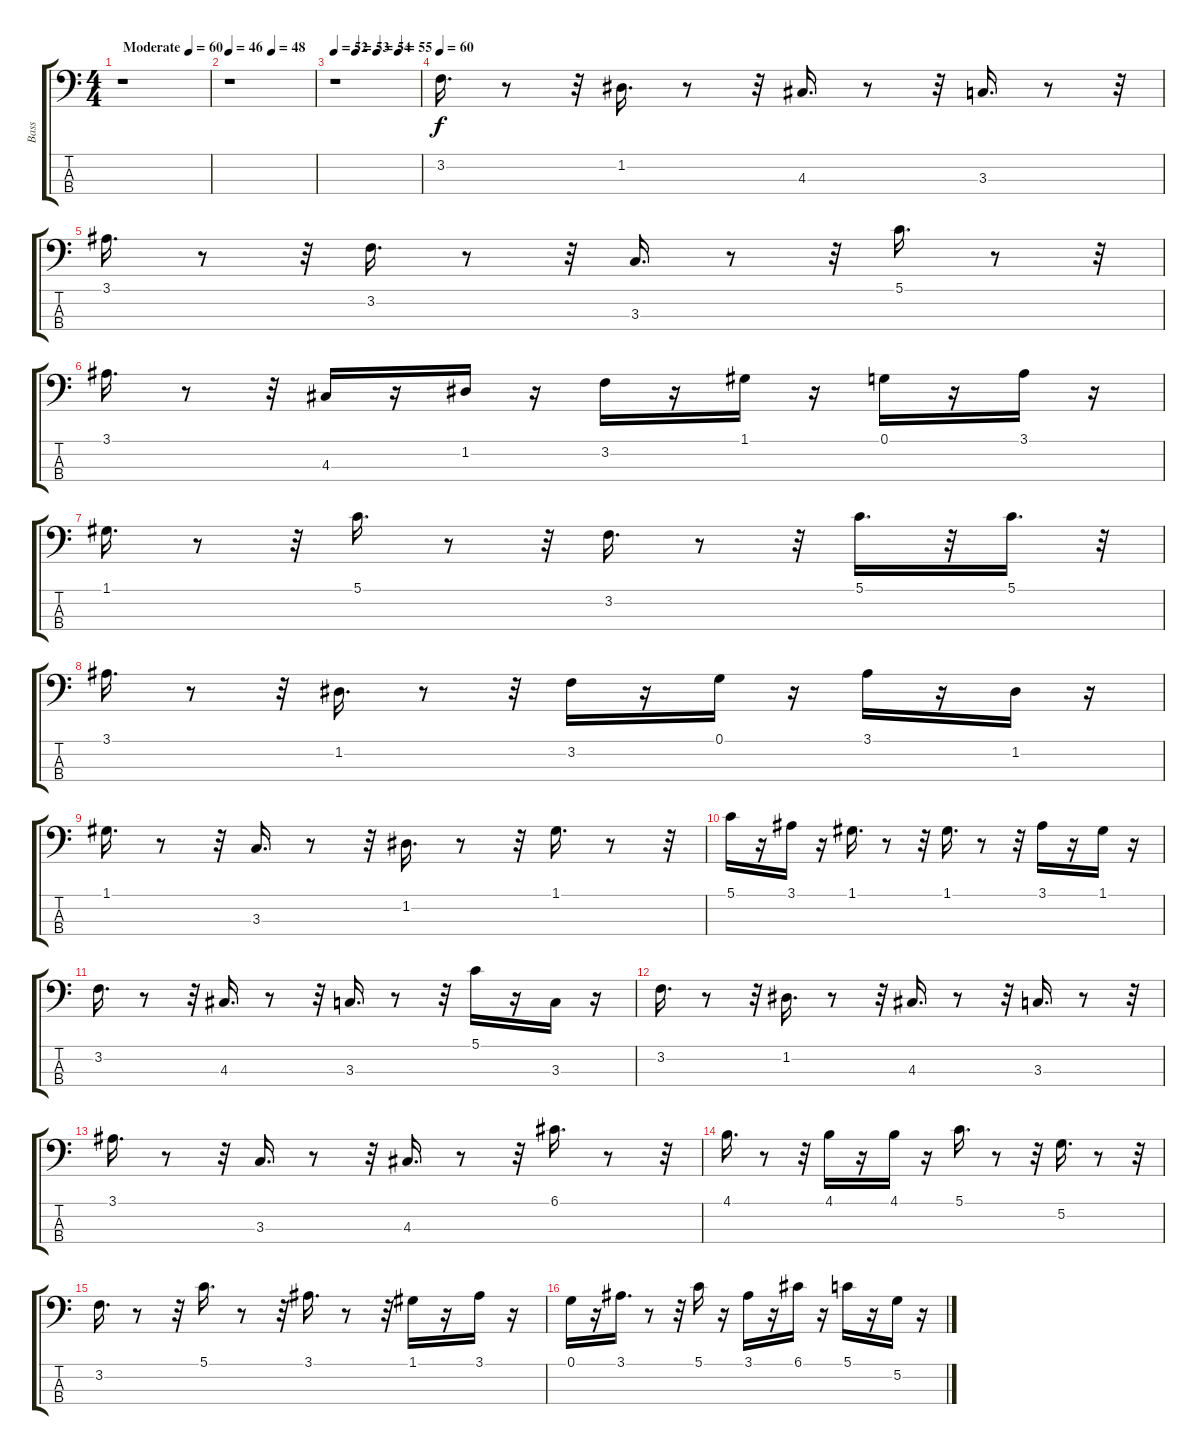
\track ("Bass" "Bass") {instrument acousticbass}
\staff {score tabs}
\tuning (G2 D2 A1 E1) {hide}
\ts (4 4)
\tempo (60 "Moderate")
\clef f4
\ks c
r.1{dy f instrument acousticbass} |
\tempo 46
\tempo (48 0.5)
r.1 |
\tempo 52
\tempo (53 0.25)
\tempo (54 0.5)
\tempo (55 0.75)
r.1 |
\tempo 60
3.2.16{d} r.8 r.32 1.2.16{d} r.8 r.32 4.3.16{d} r.8 r.32 3.3.16{d} r.8 r.32 |
3.1.16{d} r.8 r.32 3.2.16{d} r.8 r.32 3.3.16{d} r.8 r.32 5.1.16{d} r.8 r.32 |
3.1.16{d} r.8 r.32 4.3.16 r.16 1.2.16 r.16 3.2.16 r.16 1.1.16 r.16 0.1.16 r.16 3.1.16 r.16 |
1.1.16{d} r.8 r.32 5.1.16{d} r.8 r.32 3.2.16{d} r.8 r.32 5.1.16{d} r.32 5.1.16{d} r.32 |
3.1.16{d} r.8 r.32 1.2.16{d} r.8 r.32 3.2.16 r.16 0.1.16 r.16 3.1.16 r.16 1.2.16 r.16 |
1.1.16{d} r.8 r.32 3.3.16{d} r.8 r.32 1.2.16{d} r.8 r.32 1.1.16{d} r.8 r.32 |
5.1.16 r.16 3.1.16 r.16 1.1.16{d} r.8 r.32 1.1.16{d} r.8 r.32 3.1.16 r.16 1.1.16 r.16 |
3.2.16{d} r.8 r.32 4.3.16{d} r.8 r.32 3.3.16{d} r.8 r.32 5.1.16 r.16 3.3.16 r.16 |
3.2.16{d} r.8 r.32 1.2.16{d} r.8 r.32 4.3.16{d} r.8 r.32 3.3.16{d} r.8 r.32 |
3.1.16{d} r.8 r.32 3.3.16{d} r.8 r.32 4.3.16{d} r.8 r.32 6.1.16{d} r.8 r.32 |
4.1.16{d} r.8 r.32 4.1.16 r.16 4.1.16 r.16 5.1.16{d} r.8 r.32 5.2.16{d} r.8 r.32 |
3.2.16{d} r.8 r.32 5.1.16{d} r.8 r.32 3.1.16{d} r.8 r.32 1.1.16 r.16 3.1.16 r.16 |
0.1.16 r.16 3.1.16{d} r.8 r.32 5.1.16 r.16 3.1.16 r.16 6.1.16 r.16 5.1.16 r.16 5.2.16 r.16
